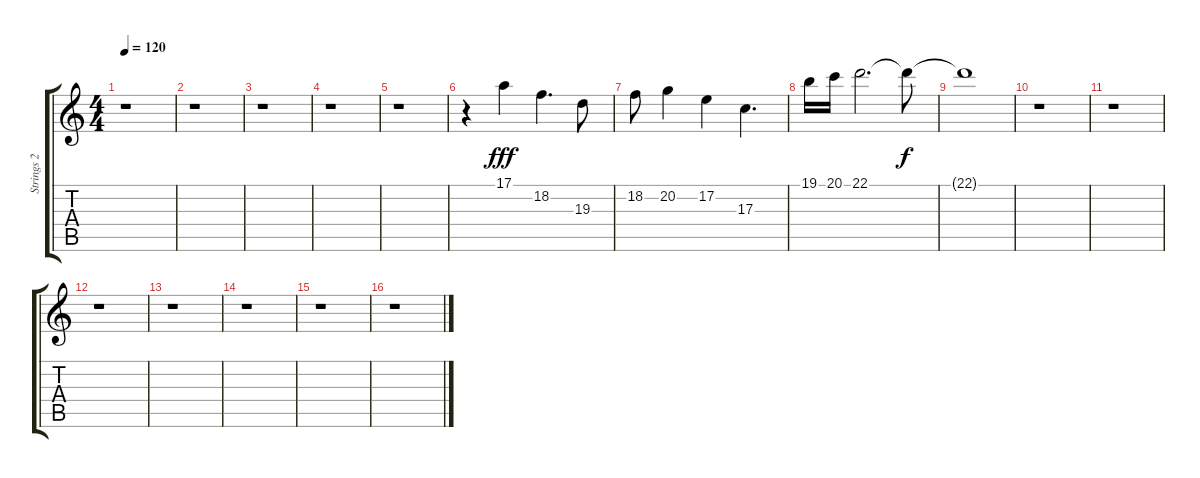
\track ("Strings 2" "Strings 2") {instrument stringensemble1}
\staff {score tabs}
\tuning (E4 B3 G3 D3 A2 E2) {hide}
\ts (4 4)
\tempo 120
\clef g2
\ks c
r.1{dy f} |
r.1 |
r.1 |
r.1 |
r.1 |
r.4 17.1.4{dy fff} 18.2.4{d} 19.3.8 |
18.2.8 20.2.4 17.2.4 17.3.4{d} |
19.1.16 20.1.16 22.1.2{d} 22.1{t}.8{dy f} |
22.1{t}.1 |
r.1 |
r.1 |
r.1 |
r.1 |
r.1 |
r.1 |
r.1
